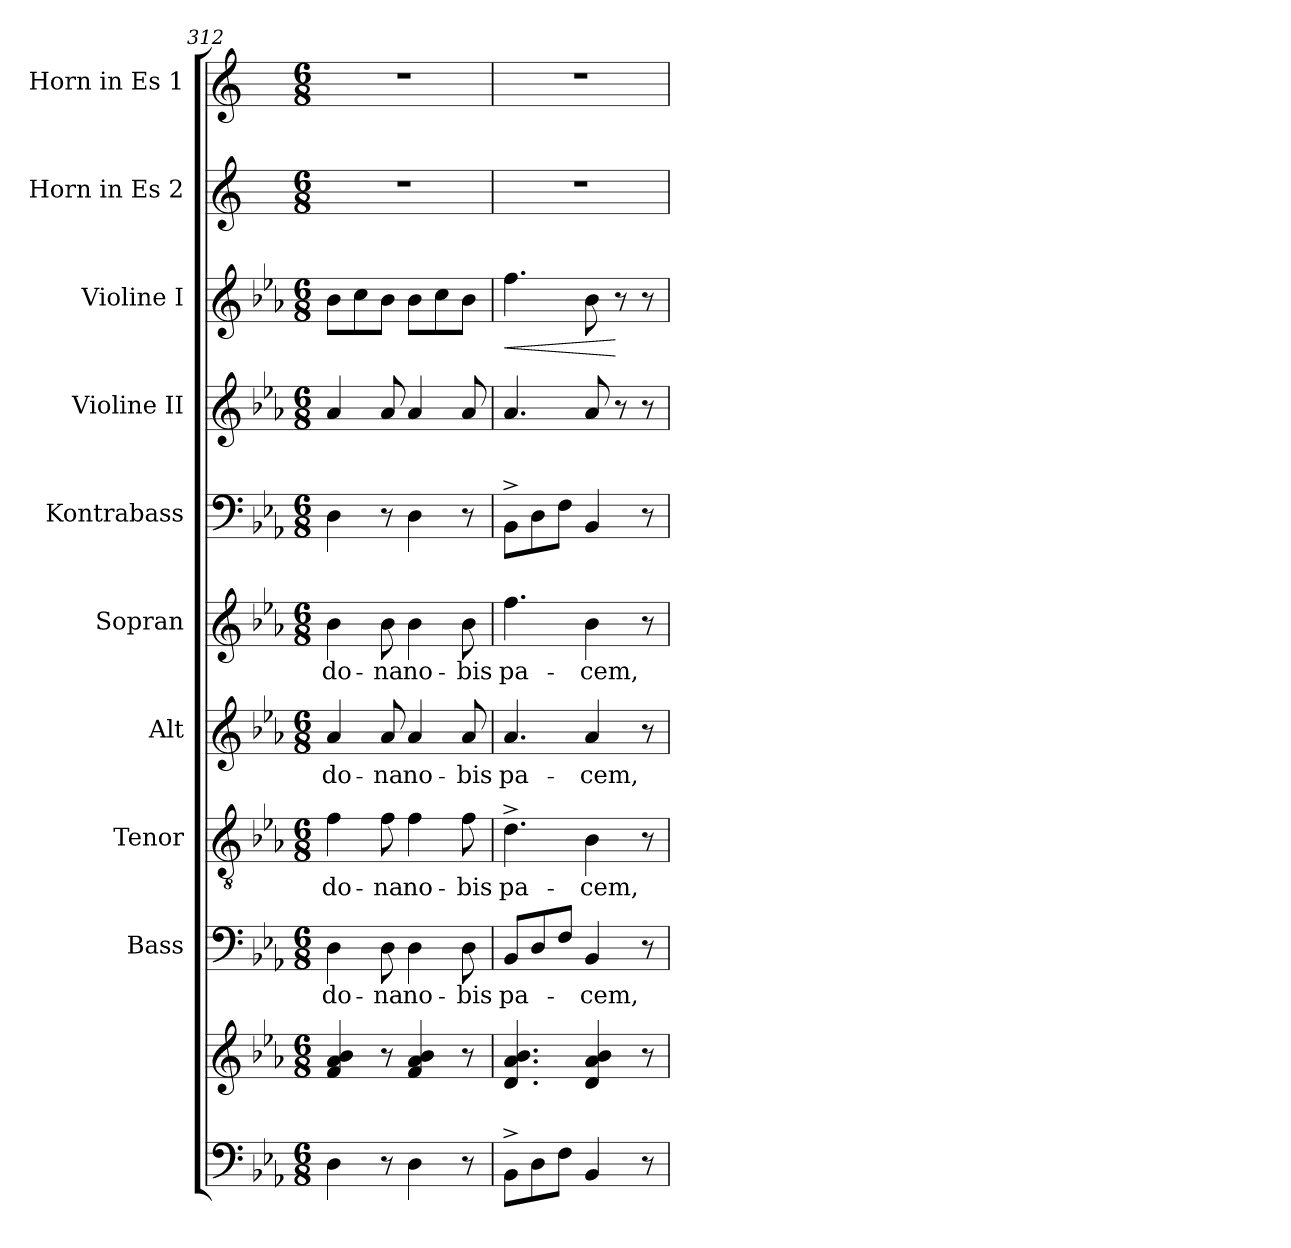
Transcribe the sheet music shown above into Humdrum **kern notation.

**kern	**kern	**kern	**text	**kern	**text	**kern	**text	**kern	**text	**kern	**kern	**kern	**dynam	**kern	**kern
*part10	*part10	*part9	*part9	*part8	*part8	*part7	*part7	*part6	*part6	*part5	*part4	*part3	*part3	*part2	*part1
*staff11	*staff10	*staff9	*staff9	*staff8	*staff8	*staff7	*staff7	*staff6	*staff6	*staff5	*staff4	*staff3	*staff3	*staff2	*staff1
*	*	*I"Bass	*	*I"Tenor	*	*I"Alt	*	*I"Sopran	*	*I"Kontrabass	*I"Violine II	*I"Violine I	*	*I"Horn in Es 2	*I"Horn in Es 1
*	*	*I'B.	*	*I'T.	*	*I'A.	*	*I'S.	*	*I'Kb.	*I'Vl. II	*I'Vl. I	*	*I'Hr. Es 2	*I'Hr. Es 1
*clefF4	*clefG2	*clefF4	*	*clefGv2	*	*clefG2	*	*clefG2	*	*clefF4	*clefG2	*clefG2	*	*clefG2	*clefG2
*	*	*	*	*	*	*	*	*	*	*ITrd7c12	*	*	*	*ITrd5c9	*ITrd5c9
*k[b-e-a-]	*k[b-e-a-]	*k[b-e-a-]	*	*k[b-e-a-]	*	*k[b-e-a-]	*	*k[b-e-a-]	*	*k[b-e-a-]	*k[b-e-a-]	*k[b-e-a-]	*	*k[b-e-a-]	*k[b-e-a-]
*E-:	*E-:	*E-:	*	*E-:	*	*E-:	*	*E-:	*	*E-:	*E-:	*E-:	*	*E-:	*E-:
*M6/8	*M6/8	*M6/8	*	*M6/8	*	*M6/8	*	*M6/8	*	*M6/8	*M6/8	*M6/8	*	*M6/8	*M6/8
=312	=312	=312	=312	=312	=312	=312	=312	=312	=312	=312	=312	=312	=312	=312	=312
!	!	!	!LO:LY:b	!	!LO:LY:b	!	!LO:LY:b	!	!LO:LY:b	!	!	!	!	!	!
4D\	4f/ 4a-/ 4b-/	4D\	do-	4f\	do-	4a-/	do-	4b-\	do-	4DD\	4a-/	8b-\L	.	2.r	2.r
.	.	.	.	.	.	.	.	.	.	.	.	8cc\	.	.	.
!	!	!	!LO:LY:b	!	!LO:LY:b	!	!LO:LY:b	!	!LO:LY:b	!	!	!	!	!	!
8r	8r	8D\	-na	8f\	-na	8a-/	-na	8b-\	-na	8r	8a-/	8b-\J	.	.	.
!	!	!	!LO:LY:b	!	!LO:LY:b	!	!LO:LY:b	!	!LO:LY:b	!	!	!	!	!	!
4D\	4f/ 4a-/ 4b-/	4D\	no-	4f\	no-	4a-/	no-	4b-\	no-	4DD\	4a-/	8b-\L	.	.	.
.	.	.	.	.	.	.	.	.	.	.	.	8cc\	.	.	.
!	!	!	!LO:LY:b	!	!LO:LY:b	!	!LO:LY:b	!	!LO:LY:b	!	!	!	!	!	!
8r	8r	8D\	-bis	8f\	-bis	8a-/	-bis	8b-\	-bis	8r	8a-/	8b-\J	.	.	.
=313	=313	=313	=313	=313	=313	=313	=313	=313	=313	=313	=313	=313	=313	=313	=313
!	!	!	!LO:LY:b	!	!LO:LY:b	!	!LO:LY:b	!	!LO:LY:b	!	!	!	!LO:HP:b	!	!
8BB-^>\L	4.d/ 4.a-/ 4.b-/	8BB-/L	pa-	4.d^>\	pa-	4.a-/	pa-	4.ff\	pa-	8BBB-^>\L	4.a-/	4.ff\	<	2.r	2.r
8D\	.	8D/	.	.	.	.	.	.	.	8DD\	.	.	.	.	.
8F\J	.	8F/J	.	.	.	.	.	.	.	8FF\J	.	.	.	.	.
!	!	!	!LO:LY:b	!	!LO:LY:b	!	!LO:LY:b	!	!LO:LY:b	!	!	!	!	!	!
4BB-/	4d/ 4a-/ 4b-/	4BB-/	-cem,	4B-\	-cem,	4a-/	-cem,	4b-\	-cem,	4BBB-/	8a-/	8b-\	.	.	.
.	.	.	.	.	.	.	.	.	.	.	8r	8r	[	.	.
8r	8r	8r	.	8r	.	8r	.	8r	.	8r	8r	8r	.	.	.
=	=	=	=	=	=	=	=	=	=	=	=	=	=	=	=
*-	*-	*-	*-	*-	*-	*-	*-	*-	*-	*-	*-	*-	*-	*-	*-
